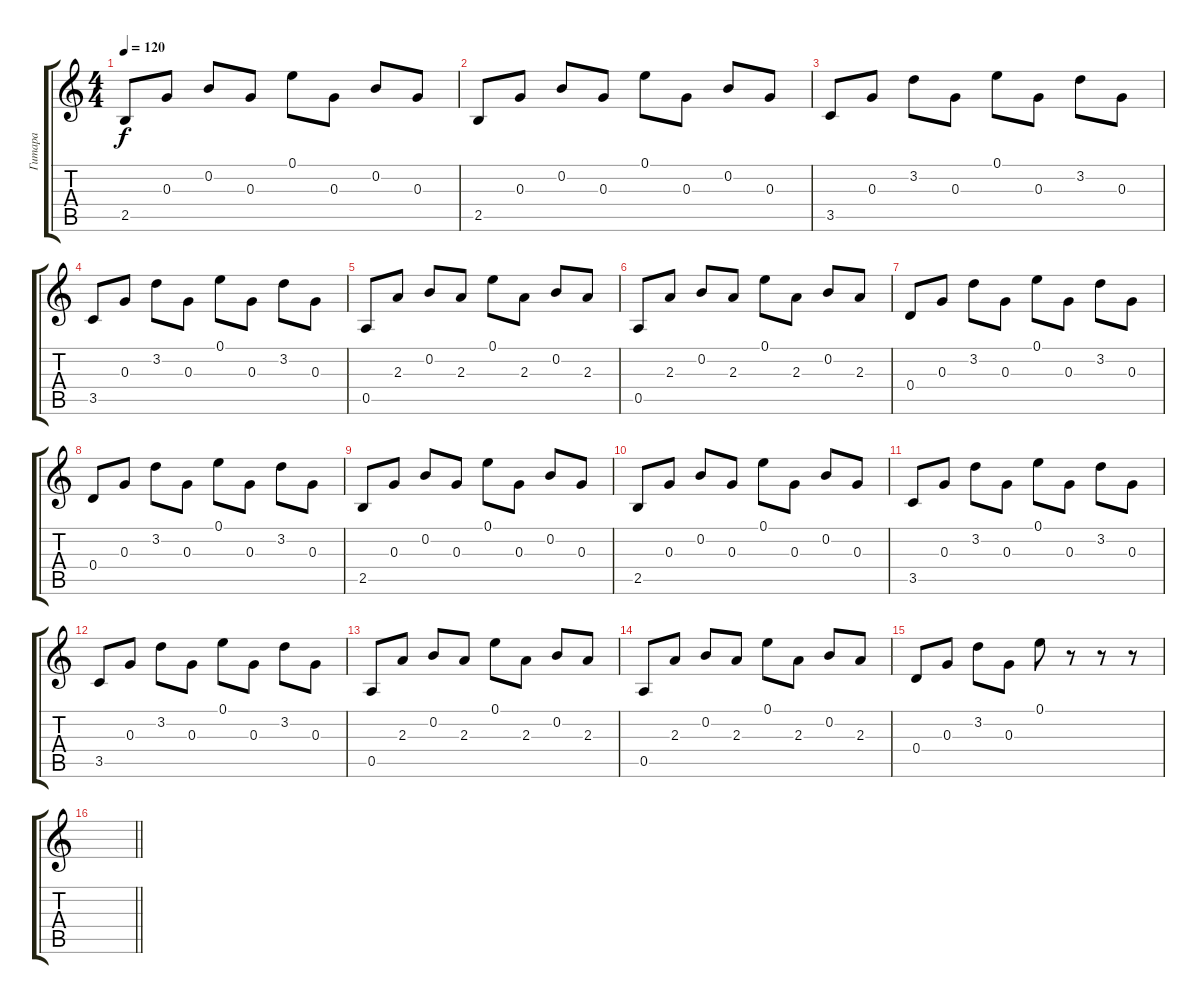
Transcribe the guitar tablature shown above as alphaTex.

\track ("Гитара" "Гитара") {instrument acousticguitarsteel}
\staff {score tabs}
\tuning (E4 B3 G3 D3 A2 E2) {hide}
\ts (4 4)
\tempo 120
\clef g2
\ks c
2.5.8{dy f} 0.3.8 0.2.8 0.3.8 0.1.8 0.3.8 0.2.8 0.3.8 |
2.5.8 0.3.8 0.2.8 0.3.8 0.1.8 0.3.8 0.2.8 0.3.8 |
3.5.8 0.3.8 3.2.8 0.3.8 0.1.8 0.3.8 3.2.8 0.3.8 |
3.5.8 0.3.8 3.2.8 0.3.8 0.1.8 0.3.8 3.2.8 0.3.8 |
0.5.8 2.3.8 0.2.8 2.3.8 0.1.8 2.3.8 0.2.8 2.3.8 |
0.5.8 2.3.8 0.2.8 2.3.8 0.1.8 2.3.8 0.2.8 2.3.8 |
0.4.8 0.3.8 3.2.8 0.3.8 0.1.8 0.3.8 3.2.8 0.3.8 |
0.4.8 0.3.8 3.2.8 0.3.8 0.1.8 0.3.8 3.2.8 0.3.8 |
2.5.8 0.3.8 0.2.8 0.3.8 0.1.8 0.3.8 0.2.8 0.3.8 |
2.5.8 0.3.8 0.2.8 0.3.8 0.1.8 0.3.8 0.2.8 0.3.8 |
3.5.8 0.3.8 3.2.8 0.3.8 0.1.8 0.3.8 3.2.8 0.3.8 |
3.5.8 0.3.8 3.2.8 0.3.8 0.1.8 0.3.8 3.2.8 0.3.8 |
0.5.8 2.3.8 0.2.8 2.3.8 0.1.8 2.3.8 0.2.8 2.3.8 |
0.5.8 2.3.8 0.2.8 2.3.8 0.1.8 2.3.8 0.2.8 2.3.8 |
0.4.8 0.3.8 3.2.8 0.3.8 0.1.8 r.8 r.8 r.8 |
\barLineRight lightlight
